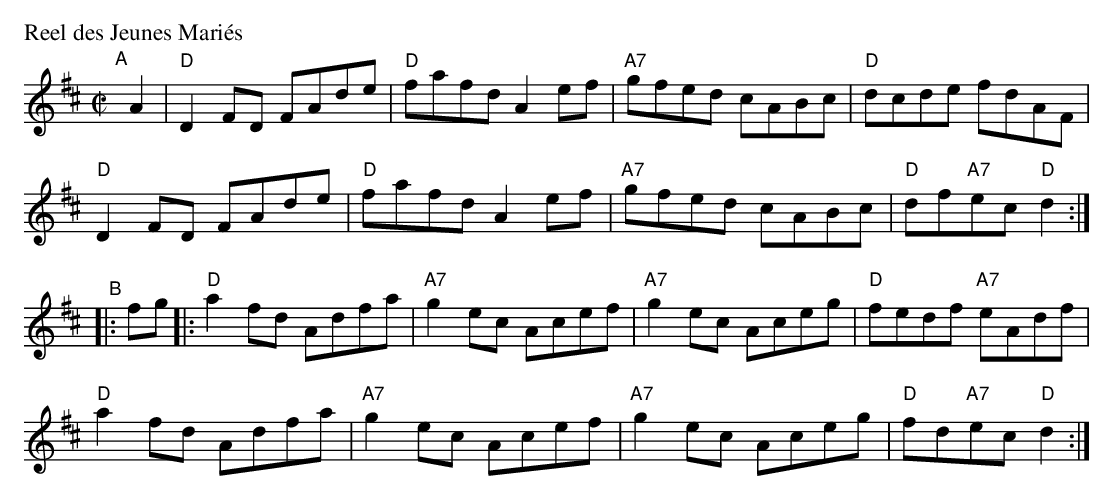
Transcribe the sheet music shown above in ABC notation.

X:1
M: C|
P: Reel des Jeunes Mari\'es
K: D
"^A"[|] A2 |\
"D"D2FD FAde | "D"fafd A2ef | "A7"gfed cABc | "D"dcde fdAF |
"D"D2FD FAde | "D"fafd A2ef | "A7"gfed cABc | "D"df"A7"ec "D"d2  :|
"^B"|: fg |:\
"D"a2fd Adfa | "A7"g2ec Acef | "A7"g2ec Aceg | "D"fedf "A7"eAdf |
"D"a2fd Adfa | "A7"g2ec Acef | "A7"g2ec Aceg | "D"fd"A7"ec "D"d2 :|
